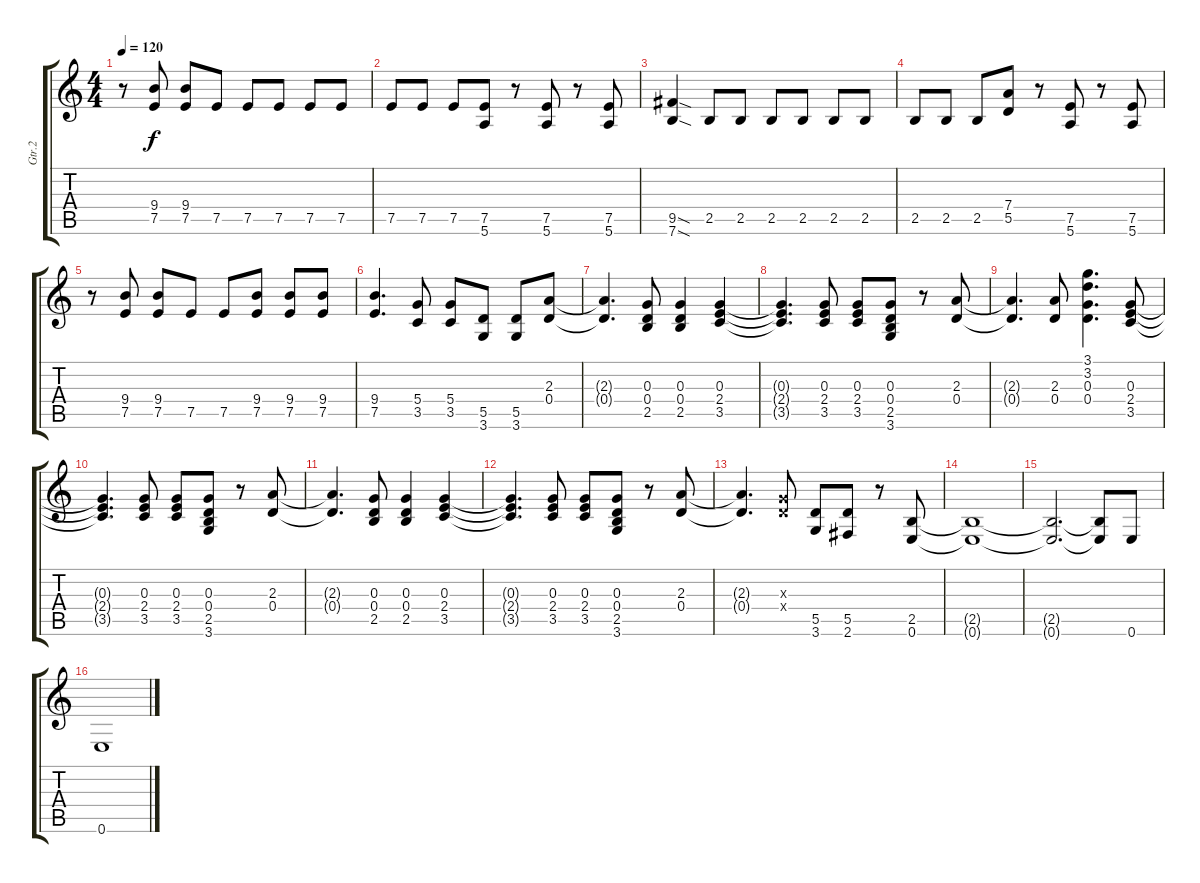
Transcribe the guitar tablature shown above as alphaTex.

\track ("Gtr.2" "Gtr.2") {instrument overdrivenguitar}
\staff {score tabs}
\tuning (E4 B3 G3 D3 A2 E2) {hide}
\ts (4 4)
\tempo 120
\clef g2
\ks c
r.8{dy f} (9.4 7.5).8 (9.4 7.5).8 7.5.8 7.5.8 7.5.8 7.5.8 7.5.8 |
7.5.8 7.5.8 7.5.8 (7.5 5.6).8 r.8 (7.5 5.6).8 r.8 (7.5 5.6).8 |
(9.5{sod} 7.6{sod}).4 2.5.8 2.5.8 2.5.8 2.5.8 2.5.8 2.5.8 |
2.5.8 2.5.8 2.5.8 (7.4 5.5).8 r.8 (7.5 5.6).8 r.8 (7.5 5.6).8 |
r.8 (9.4 7.5).8 (9.4 7.5).8 7.5.8 7.5.8 (9.4 7.5).8 (9.4 7.5).8 (9.4 7.5).8 |
(9.4 7.5).4{d} (5.4 3.5).8 (5.4 3.5).8 (5.5 3.6).8 (5.5 3.6).8 (2.3 0.4).8 |
(2.3{t} 0.4{t}).4{d} (0.3 0.4 2.5).8 (0.3 0.4 2.5).4 (0.3 2.4 3.5).4 |
(0.3{t} 2.4{t} 3.5{t}).4{d} (0.3 2.4 3.5).8 (0.3 2.4 3.5).8 (0.3 0.4 2.5 3.6).8 r.8 (2.3 0.4).8 |
(2.3{t} 0.4{t}).4{d} (2.3 0.4).8 (3.1 3.2 0.3 0.4).4{d} (0.3 2.4 3.5).8 |
(0.3{t} 2.4{t} 3.5{t}).4{d} (0.3 2.4 3.5).8 (0.3 2.4 3.5).8 (0.3 0.4 2.5 3.6).8 r.8 (2.3 0.4).8 |
(2.3{t} 0.4{t}).4{d} (0.3 0.4 2.5).8 (0.3 0.4 2.5).4 (0.3 2.4 3.5).4 |
(0.3{t} 2.4{t} 3.5{t}).4{d} (0.3 2.4 3.5).8 (0.3 2.4 3.5).8 (0.3 0.4 2.5 3.6).8 r.8 (2.3 0.4).8 |
(2.3{t} 0.4{t}).4{d} (0.3{x} 0.4{x}).8 (5.5 3.6).8 (5.5 2.6).8 r.8 (2.5 0.6).8 |
(2.5{t} 0.6{t}).1 |
(2.5{t} 0.6{t}).2{d} (2.5{t} 0.6{t}).8 0.6.8 |
0.6.1
